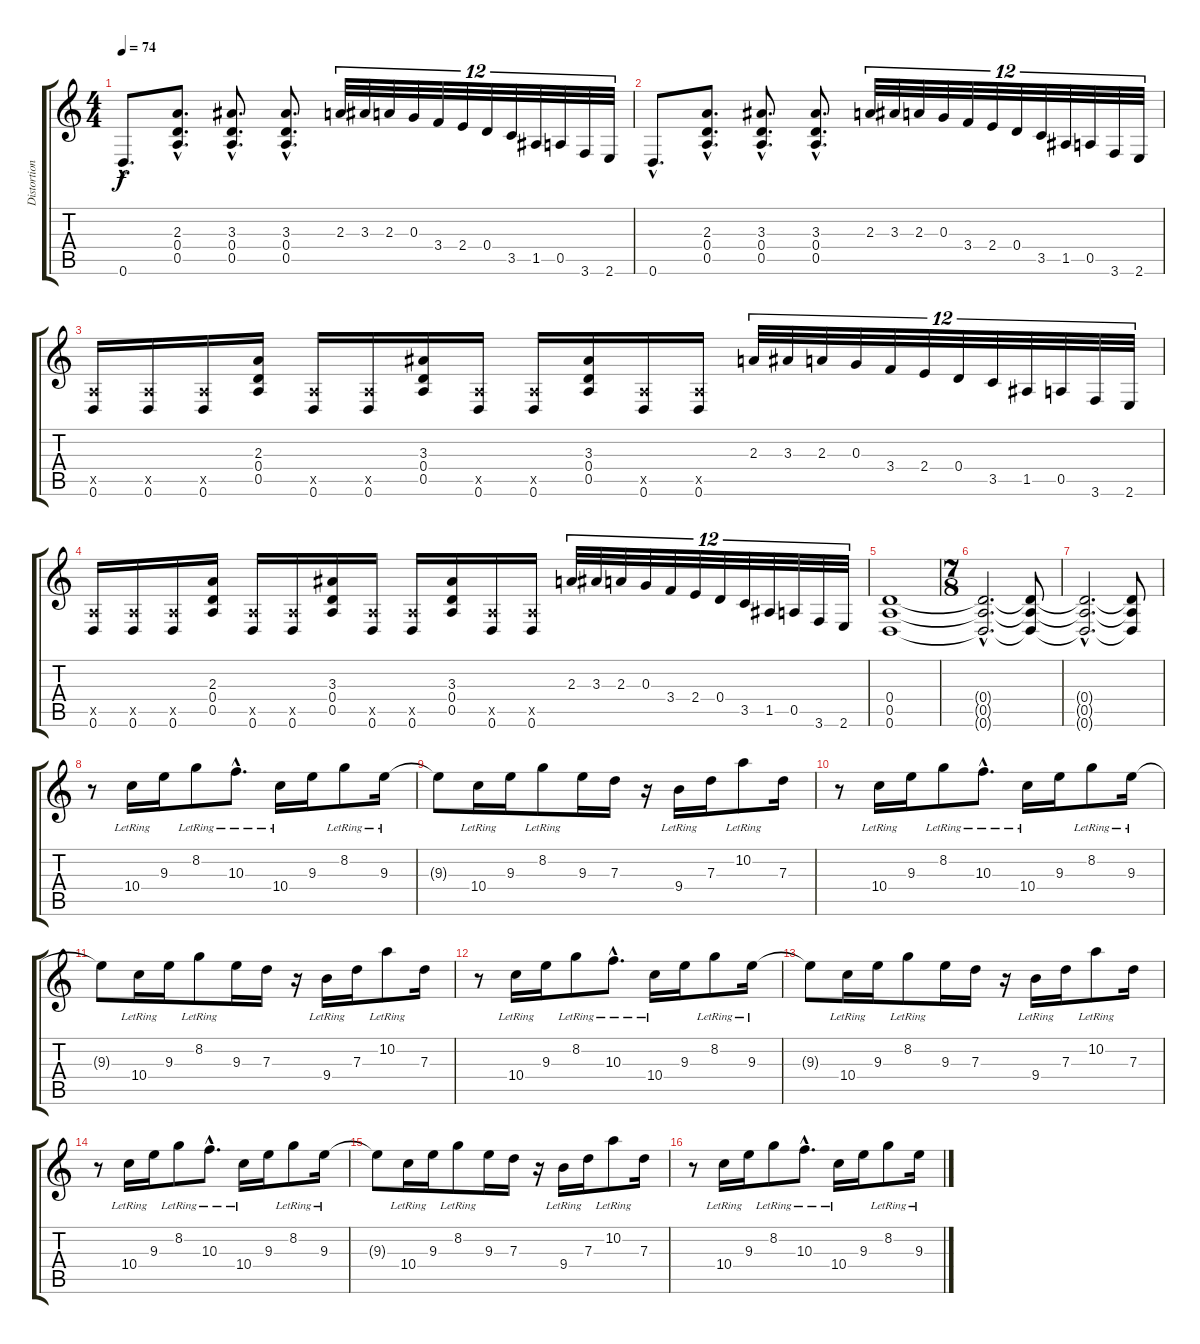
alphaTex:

\track ("Distortion Guitar I" "Distortion") {instrument distortionguitar}
\staff {score tabs}
\tuning (E4 B3 G3 D3 A2 D2) {hide}
\ts (4 4)
\tempo 74
\clef g2
\ks c
0.6{hac}.8{d dy f} (2.3{hac} 0.4{hac} 0.5{hac}).8{d} (3.3{hac} 0.4{hac} 0.5{hac}).8{d} (3.3{hac} 0.4{hac} 0.5{hac}).8{d} 2.3.32{tu (12 8)} 3.3.32{tu (12 8)} 2.3.32{tu (12 8)} 0.3.32{tu (12 8)} 3.4.32{tu (12 8)} 2.4.32{tu (12 8)} 0.4.32{tu (12 8)} 3.5.32{tu (12 8)} 1.5.32{tu (12 8)} 0.5.32{tu (12 8)} 3.6.32{tu (12 8)} 2.6.32{tu (12 8)} |
0.6{hac}.8{d} (2.3{hac} 0.4{hac} 0.5{hac}).8{d} (3.3{hac} 0.4{hac} 0.5{hac}).8{d} (3.3{hac} 0.4{hac} 0.5{hac}).8{d} 2.3.32{tu (12 8)} 3.3.32{tu (12 8)} 2.3.32{tu (12 8)} 0.3.32{tu (12 8)} 3.4.32{tu (12 8)} 2.4.32{tu (12 8)} 0.4.32{tu (12 8)} 3.5.32{tu (12 8)} 1.5.32{tu (12 8)} 0.5.32{tu (12 8)} 3.6.32{tu (12 8)} 2.6.32{tu (12 8)} |
(0.5{x} 0.6).16 (0.5{x} 0.6).16 (0.5{x} 0.6).16 (2.3 0.4 0.5).16 (0.5{x} 0.6).16 (0.5{x} 0.6).16 (3.3 0.4 0.5).16 (0.5{x} 0.6).16 (0.5{x} 0.6).16 (3.3 0.4 0.5).16 (0.5{x} 0.6).16 (0.5{x} 0.6).16 2.3.32{tu (12 8)} 3.3.32{tu (12 8)} 2.3.32{tu (12 8)} 0.3.32{tu (12 8)} 3.4.32{tu (12 8)} 2.4.32{tu (12 8)} 0.4.32{tu (12 8)} 3.5.32{tu (12 8)} 1.5.32{tu (12 8)} 0.5.32{tu (12 8)} 3.6.32{tu (12 8)} 2.6.32{tu (12 8)} |
(0.5{x} 0.6).16 (0.5{x} 0.6).16 (0.5{x} 0.6).16 (2.3 0.4 0.5).16 (0.5{x} 0.6).16 (0.5{x} 0.6).16 (3.3 0.4 0.5).16 (0.5{x} 0.6).16 (0.5{x} 0.6).16 (3.3 0.4 0.5).16 (0.5{x} 0.6).16 (0.5{x} 0.6).16 2.3.32{tu (12 8)} 3.3.32{tu (12 8)} 2.3.32{tu (12 8)} 0.3.32{tu (12 8)} 3.4.32{tu (12 8)} 2.4.32{tu (12 8)} 0.4.32{tu (12 8)} 3.5.32{tu (12 8)} 1.5.32{tu (12 8)} 0.5.32{tu (12 8)} 3.6.32{tu (12 8)} 2.6.32{tu (12 8)} |
(0.4 0.5 0.6).1 |
\ts (7 8)
(0.4{hac t} 0.5{hac t} 0.6{hac t}).2{d} (0.4{t} 0.5{t} 0.6{t}).8 |
(0.4{hac t} 0.5{hac t} 0.6{hac t}).2{d} (0.4{t} 0.5{t} 0.6{t}).8 |
r.8 10.4{lr}.16 9.3.16 8.2{lr}.8 10.3{hac lr}.8{d} 10.4{lr}.16 9.3.16 8.2{lr}.8 9.3{lr}.16 |
9.3{t}.8 10.4{lr}.16 9.3.16 8.2{lr}.8 9.3.16 7.3.16 r.16 9.4{lr}.16 7.3.16 10.2{lr}.8 7.3.16 |
r.8 10.4{lr}.16 9.3.16 8.2{lr}.8 10.3{hac lr}.8{d} 10.4{lr}.16 9.3.16 8.2{lr}.8 9.3{lr}.16 |
9.3{t}.8 10.4{lr}.16 9.3.16 8.2{lr}.8 9.3.16 7.3.16 r.16 9.4{lr}.16 7.3.16 10.2{lr}.8 7.3.16 |
r.8 10.4{lr}.16 9.3.16 8.2{lr}.8 10.3{hac lr}.8{d} 10.4{lr}.16 9.3.16 8.2{lr}.8 9.3{lr}.16 |
9.3{t}.8 10.4{lr}.16 9.3.16 8.2{lr}.8 9.3.16 7.3.16 r.16 9.4{lr}.16 7.3.16 10.2{lr}.8 7.3.16 |
r.8 10.4{lr}.16 9.3.16 8.2{lr}.8 10.3{hac lr}.8{d} 10.4{lr}.16 9.3.16 8.2{lr}.8 9.3{lr}.16 |
9.3{t}.8 10.4{lr}.16 9.3.16 8.2{lr}.8 9.3.16 7.3.16 r.16 9.4{lr}.16 7.3.16 10.2{lr}.8 7.3.16 |
r.8 10.4{lr}.16 9.3.16 8.2{lr}.8 10.3{hac lr}.8{d} 10.4{lr}.16 9.3.16 8.2{lr}.8 9.3{lr}.16
